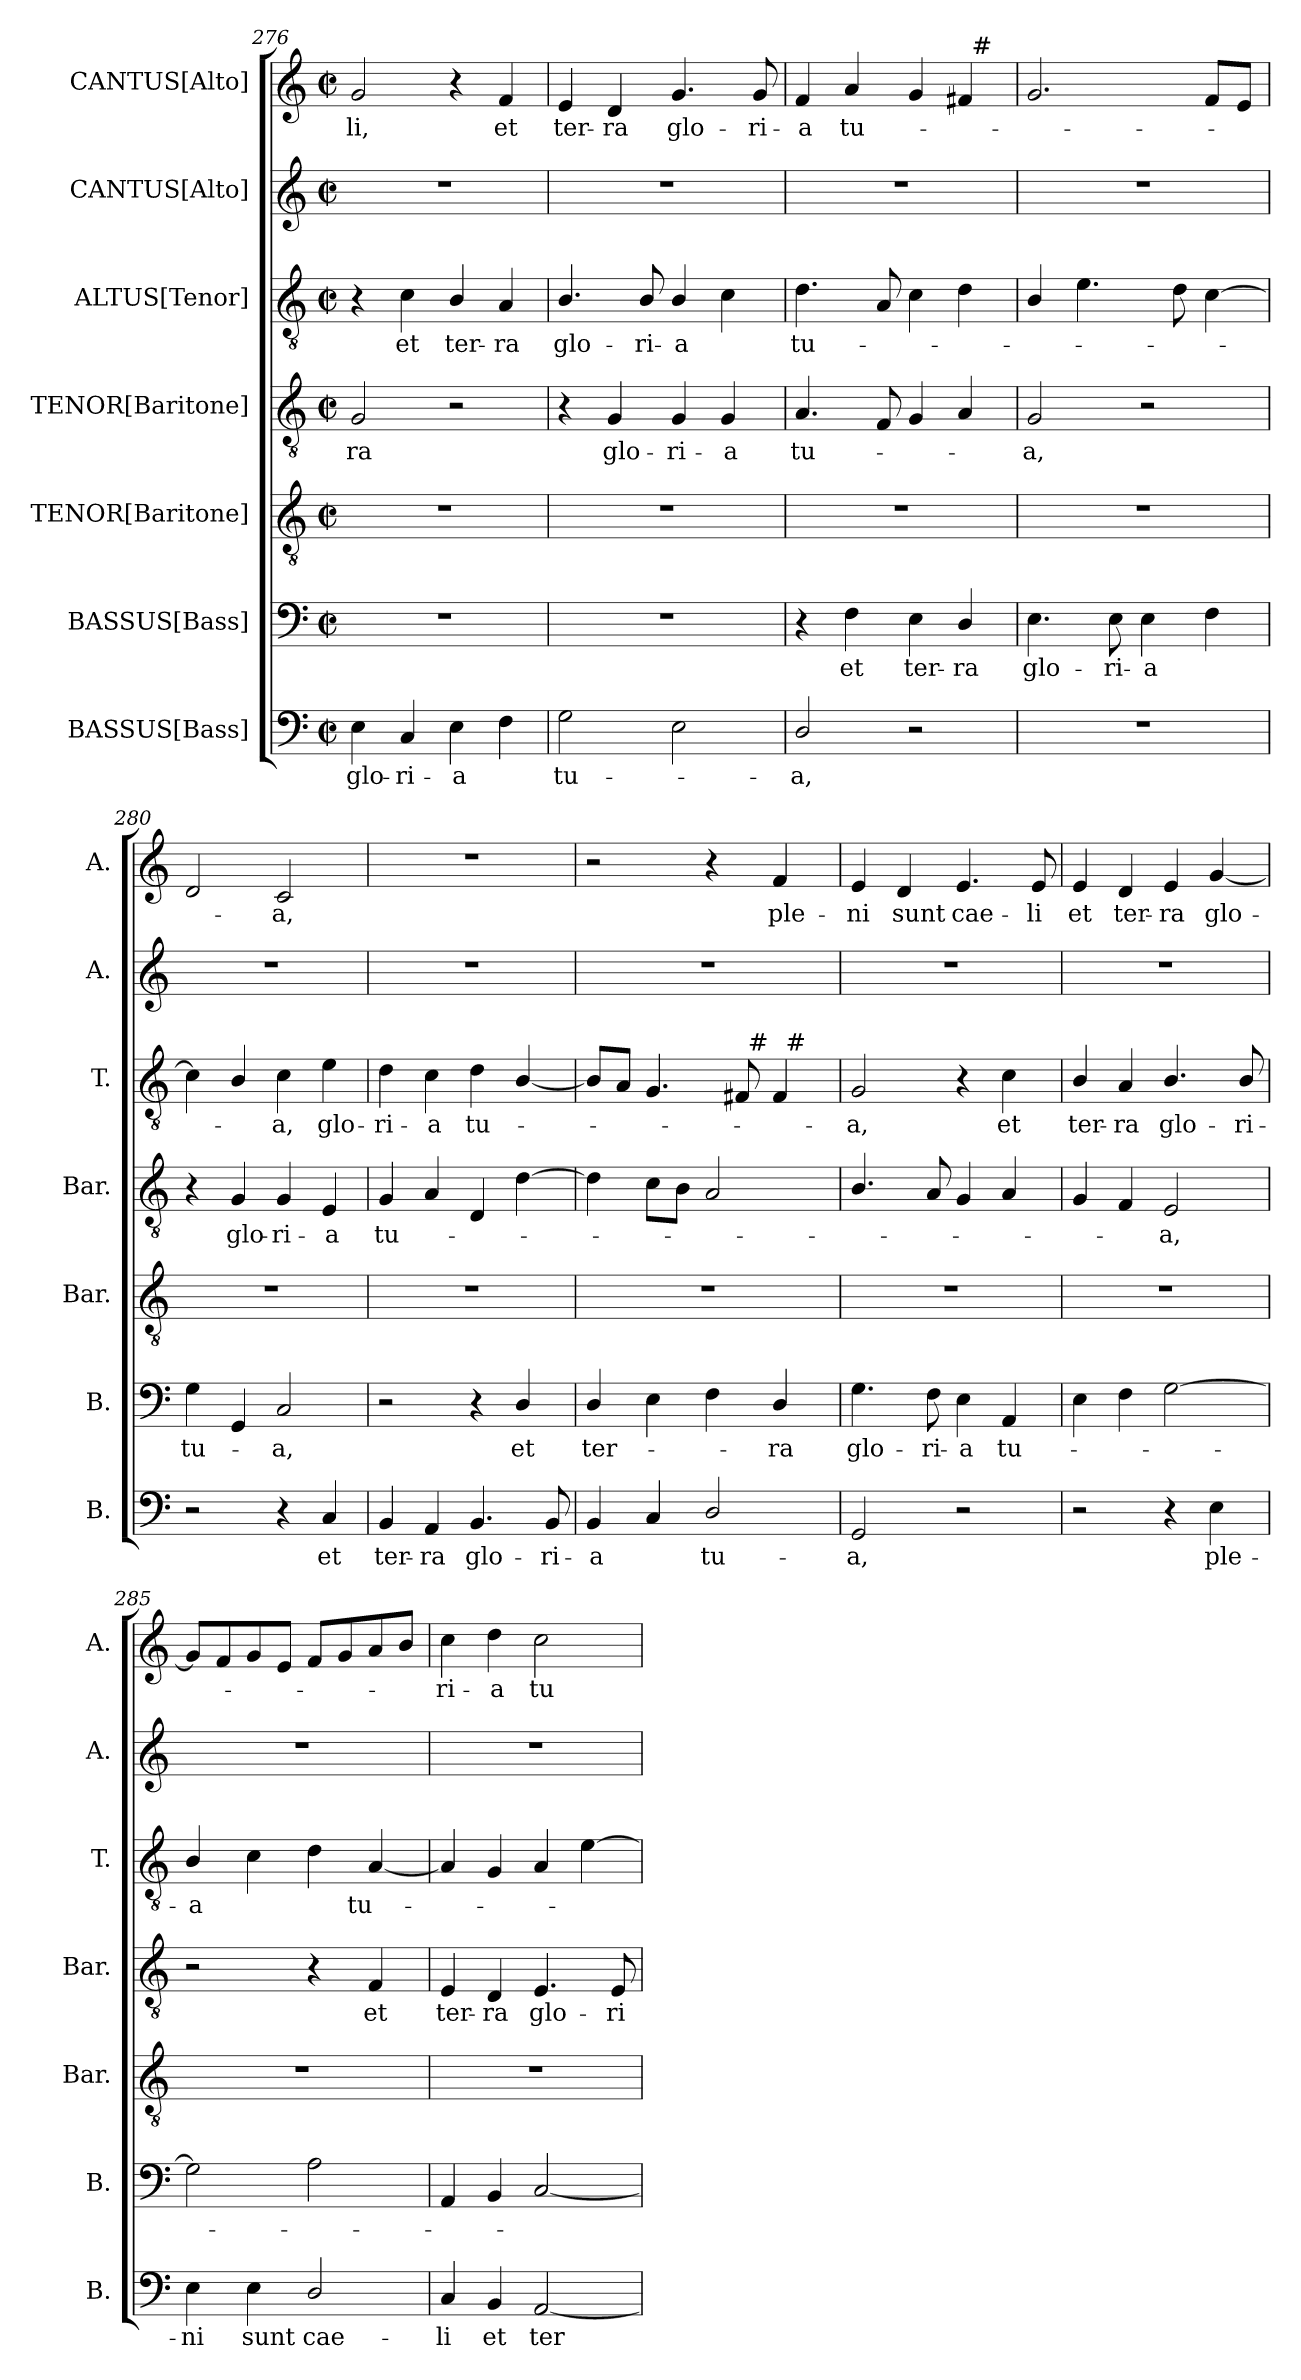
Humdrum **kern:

**kern	**text	**kern	**text	**kern	**kern	**text	**kern	**text	**kern	**kern	**text
*part7	*part7	*part6	*part6	*part5	*part4	*part4	*part3	*part3	*part2	*part1	*part1
*staff7	*staff7	*staff6	*staff6	*staff5	*staff4	*staff4	*staff3	*staff3	*staff2	*staff1	*staff1
*I"BASSUS[Bass]	*	*I"BASSUS[Bass]	*	*I"TENOR[Baritone]	*I"TENOR[Baritone]	*	*I"ALTUS[Tenor]	*	*I"CANTUS[Alto]	*I"CANTUS[Alto]	*
*I'B.	*	*I'B.	*	*I'Bar.	*I'Bar.	*	*I'T.	*	*I'A.	*I'A.	*
*clefF4	*	*clefF4	*	*clefGv2	*clefGv2	*	*clefGv2	*	*clefG2	*clefG2	*
*	*	*	*	*ITrd7c12	*ITrd7c12	*	*ITrd7c12	*	*	*	*
*k[]	*	*k[]	*	*k[]	*k[]	*	*k[]	*	*k[]	*k[]	*
*C:	*	*C:	*	*C:	*C:	*	*C:	*	*C:	*C:	*
*M2/2	*	*M2/2	*	*M2/2	*M2/2	*	*M2/2	*	*M2/2	*M2/2	*
*met(c|)	*	*met(c|)	*	*met(c|)	*met(c|)	*	*met(c|)	*	*met(c|)	*met(c|)	*
=276	=276	=276	=276	=276	=276	=276	=276	=276	=276	=276	=276
!	!LO:LY:b	!	!	!	!	!LO:LY:b	!	!	!	!	!LO:LY:b
4E\	glo-	1r	.	1r	2GG/	-ra	4r	.	1r	2g/	-li,
!	!LO:LY:b	!	!	!	!	!	!	!LO:LY:b	!	!	!
4C/	-ri-	.	.	.	.	.	4C\	et	.	.	.
!	!LO:LY:b	!	!	!	!	!	!	!LO:LY:b	!	!	!
4E\	-a	.	.	.	2r	.	4BB/	ter-	.	4r	.
!	!	!	!	!	!	!	!	!LO:LY:b	!	!	!LO:LY:b
4F\	.	.	.	.	.	.	4AA/	-ra	.	4f/	et
=277	=277	=277	=277	=277	=277	=277	=277	=277	=277	=277	=277
!	!LO:LY:b	!	!	!	!	!	!	!LO:LY:b	!	!	!LO:LY:b
2G\	tu-	1r	.	1r	4r	.	4.BB/	glo-	1r	4e/	ter-
!	!	!	!	!	!	!LO:LY:b	!	!	!	!	!LO:LY:b
.	.	.	.	.	4GG/	glo-	.	.	.	4d/	-ra
!	!	!	!	!	!	!	!	!LO:LY:b	!	!	!
.	.	.	.	.	.	.	8BB/	-ri-	.	.	.
!	!	!	!	!	!	!LO:LY:b	!	!LO:LY:b	!	!	!LO:LY:b
2E\	.	.	.	.	4GG/	-ri-	4BB/	-a	.	4.g/	glo-
!	!	!	!	!	!	!LO:LY:b	!	!	!	!	!
.	.	.	.	.	4GG/	-a	4C\	.	.	.	.
!	!	!	!	!	!	!	!	!	!	!	!LO:LY:b
.	.	.	.	.	.	.	.	.	.	8g/	-ri-
=278	=278	=278	=278	=278	=278	=278	=278	=278	=278	=278	=278
!	!LO:LY:b	!	!	!	!	!LO:LY:b	!	!LO:LY:b	!	!	!LO:LY:b
*	*	*	*	*	*	*	*	*	*	*^	*
2D/	-a,	4r	.	1r	4.AA/	tu-	4.D\	tu-	1r	4f/	2ryy	-a
!	!	!	!LO:LY:b	!	!	!	!	!	!	!	!	!LO:LY:b
.	.	4F\	et	.	.	.	.	.	.	4a/	.	tu-
.	.	.	.	.	8FF/	.	8AA/	.	.	.	.	.
!	!	!	!LO:LY:b	!	!	!	!	!	!	!	!	!
2r	.	4E\	ter-	.	4GG/	.	4C\	.	.	4g/	4ryy	.
!	!	!	!LO:LY:b	!	!	!	!	!	!	!	!	!
.	.	4D/	-ra	.	4AA/	.	4D\	.	.	4f#/	32ryy	.
!	!	!	!	!	!	!	!	!	!	!	!LO:TX:a:t=#	!
.	.	.	.	.	.	.	.	.	.	.	8..ryy	.
!!LO:LB:g=z
=279	=279	=279	=279	=279	=279	=279	=279	=279	=279	=279	=279	=279
!	!	!	!LO:LY:b	!	!	!LO:LY:b	!	!	!	!	!	!
*	*	*	*	*	*	*	*	*	*	*v	*v	*
1r	.	4.E\	glo-	1r	2GG/	-a,	4BB/	.	1r	2.g/	.
.	.	.	.	.	.	.	4.E\	.	.	.	.
!	!	!	!LO:LY:b	!	!	!	!	!	!	!	!
.	.	8E\	-ri-	.	.	.	.	.	.	.	.
!	!	!	!LO:LY:b	!	!	!	!	!	!	!	!
.	.	4E\	-a	.	2r	.	.	.	.	.	.
.	.	.	.	.	.	.	8D\	.	.	.	.
.	.	4F\	.	.	.	.	[>4C\	.	.	8f/L	.
.	.	.	.	.	.	.	.	.	.	8e/J	.
=280	=280	=280	=280	=280	=280	=280	=280	=280	=280	=280	=280
!	!	!	!LO:LY:b	!	!	!	!	!	!	!	!
2r	.	4G\	tu-	1r	4r	.	4C\]	.	1r	2d/	.
!	!	!	!	!	!	!LO:LY:b	!	!	!	!	!
.	.	4GG/	.	.	4GG/	glo-	4BB/	.	.	.	.
!	!	!	!LO:LY:b	!	!	!LO:LY:b	!	!LO:LY:b	!	!	!LO:LY:b
4r	.	2C/	-a,	.	4GG/	-ri-	4C\	-a,	.	2c/	-a,
!	!LO:LY:b	!	!	!	!	!LO:LY:b	!	!LO:LY:b	!	!	!
4C/	et	.	.	.	4EE/	-a	4E\	glo-	.	.	.
=281	=281	=281	=281	=281	=281	=281	=281	=281	=281	=281	=281
!	!LO:LY:b	!	!	!	!	!LO:LY:b	!	!LO:LY:b	!	!	!
4BB/	ter-	2r	.	1r	4GG/	tu-	4D\	-ri-	1r	1r	.
!	!LO:LY:b	!	!	!	!	!	!	!LO:LY:b	!	!	!
4AA/	-ra	.	.	.	4AA/	.	4C\	-a	.	.	.
!	!LO:LY:b	!	!	!	!	!	!	!LO:LY:b	!	!	!
4.BB/	glo-	4r	.	.	4DD/	.	4D\	tu-	.	.	.
!	!	!	!LO:LY:b	!	!	!	!	!	!	!	!
.	.	4D/	et	.	[>4D\	.	[<4BB/	.	.	.	.
!	!LO:LY:b	!	!	!	!	!	!	!	!	!	!
8BB/	-ri-	.	.	.	.	.	.	.	.	.	.
=282	=282	=282	=282	=282	=282	=282	=282	=282	=282	=282	=282
!	!LO:LY:b	!	!LO:LY:b	!	!	!	!	!	!	!	!
*	*	*	*	*	*	*	*^	*	*	*	*
*	*	*	*	*	*	*	*	*^	*	*	*	*
4BB/	-a	4D/	ter-	1r	4D\]	.	8BB/L]	2ryy	2ryy	.	1r	2r	.
.	.	.	.	.	.	.	8AA/J	.	.	.	.	.	.
4C/	.	4E\	.	.	8C\L	.	4.GG/	.	.	.	.	.	.
.	.	.	.	.	8BB\J	.	.	.	.	.	.	.	.
!	!LO:LY:b	!	!	!	!	!	!	!	!	!	!	!	!
2D/	tu-	4F\	.	.	2AA/	.	.	8ryy	4ryy	.	.	4r	.
.	.	.	.	.	.	.	8FF#/	32ryy	.	.	.	.	.
!	!	!	!	!	!	!	!	!LO:TX:a:t=#	!	!	!	!	!
.	.	.	.	.	.	.	.	4ryy	.	.	.	.	.
!	!	!	!LO:LY:b	!	!	!	!	!	!	!	!	!	!LO:LY:b
.	.	4D/	-ra	.	.	.	4FF#/	.	32ryy	.	.	4f/	ple-
!	!	!	!	!	!	!	!	!	!LO:TX:a:t=#	!	!	!	!
.	.	.	.	.	.	.	.	.	8..ryy	.	.	.	.
.	.	.	.	.	.	.	.	16.ryy	.	.	.	.	.
=283	=283	=283	=283	=283	=283	=283	=283	=283	=283	=283	=283	=283	=283
!	!LO:LY:b	!	!LO:LY:b	!	!	!	!	!	!	!LO:LY:b	!	!	!LO:LY:b
*	*	*	*	*	*	*	*v	*v	*v	*	*	*	*
2GG/	-a,	4.G\	glo-	1r	4.BB/	.	2GG/	-a,	1r	4e/	-ni
!	!	!	!	!	!	!	!	!	!	!	!LO:LY:b
.	.	.	.	.	.	.	.	.	.	4d/	sunt
!	!	!	!LO:LY:b	!	!	!	!	!	!	!	!
.	.	8F\	-ri-	.	8AA/	.	.	.	.	.	.
!	!	!	!LO:LY:b	!	!	!	!	!	!	!	!LO:LY:b
2r	.	4E\	-a	.	4GG/	.	4r	.	.	4.e/	cae-
!	!	!	!LO:LY:b	!	!	!	!	!LO:LY:b	!	!	!
.	.	4AA/	tu-	.	4AA/	.	4C\	et	.	.	.
!	!	!	!	!	!	!	!	!	!	!	!LO:LY:b
.	.	.	.	.	.	.	.	.	.	8e/	-li
=284	=284	=284	=284	=284	=284	=284	=284	=284	=284	=284	=284
!	!	!	!	!	!	!	!	!LO:LY:b	!	!	!LO:LY:b
2r	.	4E\	.	1r	4GG/	.	4BB/	ter-	1r	4e/	et
!	!	!	!	!	!	!	!	!LO:LY:b	!	!	!LO:LY:b
.	.	4F\	.	.	4FF/	.	4AA/	-ra	.	4d/	ter-
!	!	!	!	!	!	!LO:LY:b	!	!LO:LY:b	!	!	!LO:LY:b
4r	.	[>2G\	.	.	2EE/	-a,	4.BB/	glo-	.	4e/	-ra
!	!LO:LY:b	!	!	!	!	!	!	!	!	!	!LO:LY:b
4E\	ple-	.	.	.	.	.	.	.	.	[<4g/	glo-
!	!	!	!	!	!	!	!	!LO:LY:b	!	!	!
.	.	.	.	.	.	.	8BB/	-ri-	.	.	.
!!LO:LB:g=z
=285	=285	=285	=285	=285	=285	=285	=285	=285	=285	=285	=285
!	!LO:LY:b	!	!	!	!	!	!	!LO:LY:b	!	!	!
4E\	-ni	2G\]	.	1r	2r	.	4BB/	-a	1r	8g/L]	.
.	.	.	.	.	.	.	.	.	.	8f/	.
!	!LO:LY:b	!	!	!	!	!	!	!	!	!	!
4E\	sunt	.	.	.	.	.	4C\	.	.	8g/	.
.	.	.	.	.	.	.	.	.	.	8e/J	.
!	!LO:LY:b	!	!	!	!	!	!	!	!	!	!
2D/	cae-	2A\	.	.	4r	.	4D\	.	.	8f/L	.
.	.	.	.	.	.	.	.	.	.	8g/	.
!	!	!	!	!	!	!LO:LY:b	!	!LO:LY:b	!	!	!
.	.	.	.	.	4FF/	et	[<4AA/	tu-	.	8a/	.
.	.	.	.	.	.	.	.	.	.	8b/J	.
=286	=286	=286	=286	=286	=286	=286	=286	=286	=286	=286	=286
!	!LO:LY:b	!	!	!	!	!LO:LY:b	!	!	!	!	!LO:LY:b
4C/	-li	4AA/	.	1r	4EE/	ter-	4AA/]	.	1r	4cc\	-ri-
!	!LO:LY:b	!	!	!	!	!LO:LY:b	!	!	!	!	!LO:LY:b
4BB/	et	4BB/	.	.	4DD/	-ra	4GG/	.	.	4dd\	-a
!	!LO:LY:b	!	!	!	!	!LO:LY:b	!	!	!	!	!LO:LY:b
[<2AA/	ter-	[<2C/	.	.	4.EE/	glo-	4AA/	.	.	2cc\	tu-
.	.	.	.	.	.	.	[>4E\	.	.	.	.
!	!	!	!	!	!	!LO:LY:b	!	!	!	!	!
.	.	.	.	.	8EE/	-ri-	.	.	.	.	.
=	=	=	=	=	=	=	=	=	=	=	=
*-	*-	*-	*-	*-	*-	*-	*-	*-	*-	*-	*-
